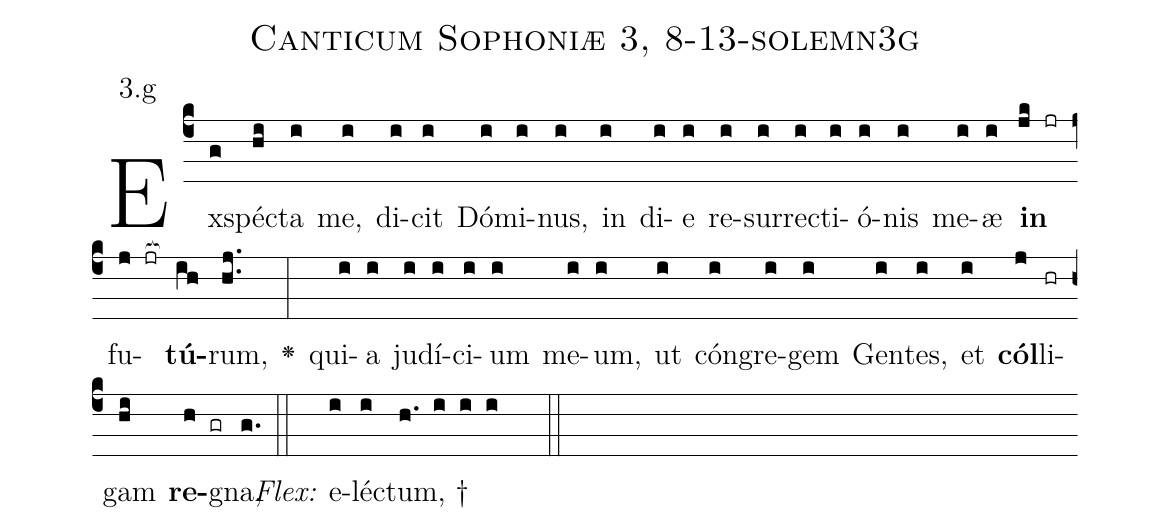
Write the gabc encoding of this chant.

name: Canticum Sophoniæ 3, 8-13-solemn3g;
annotation: 3.g;
%%
(c4)Ex(g)spé(hi)cta(i) me,(i) di(i)cit(i) Dó(i)mi(i)nus,(i) in(i) di(i)e(i) re(i)sur(i)re(i)cti(i)ó(i)nis(i) me(i)æ(i) <b>in</b>(jk jr) fu(j jr[ocb:1{])<b>tú</b>(ih[ocb:0}])rum,(hj..) <v>\greheightstar</v>(:) qui(i)a(i) ju(i)dí(i)ci(i)um(i) me(i)um,(i) ut(i) cón(i)gre(i)gem(i) Gen(i)tes,(i) et(i) <b>cól</b>(j)li(hr)gam(hi) <b>re</b>(h gr)gna,(g.) (::)
<i>Flex:</i>()  e(i)lé(i)ctum, †(h. i i i  ::)

%E(i) u(i) o(j) u(hi) a(h) e.(g.) (::)
